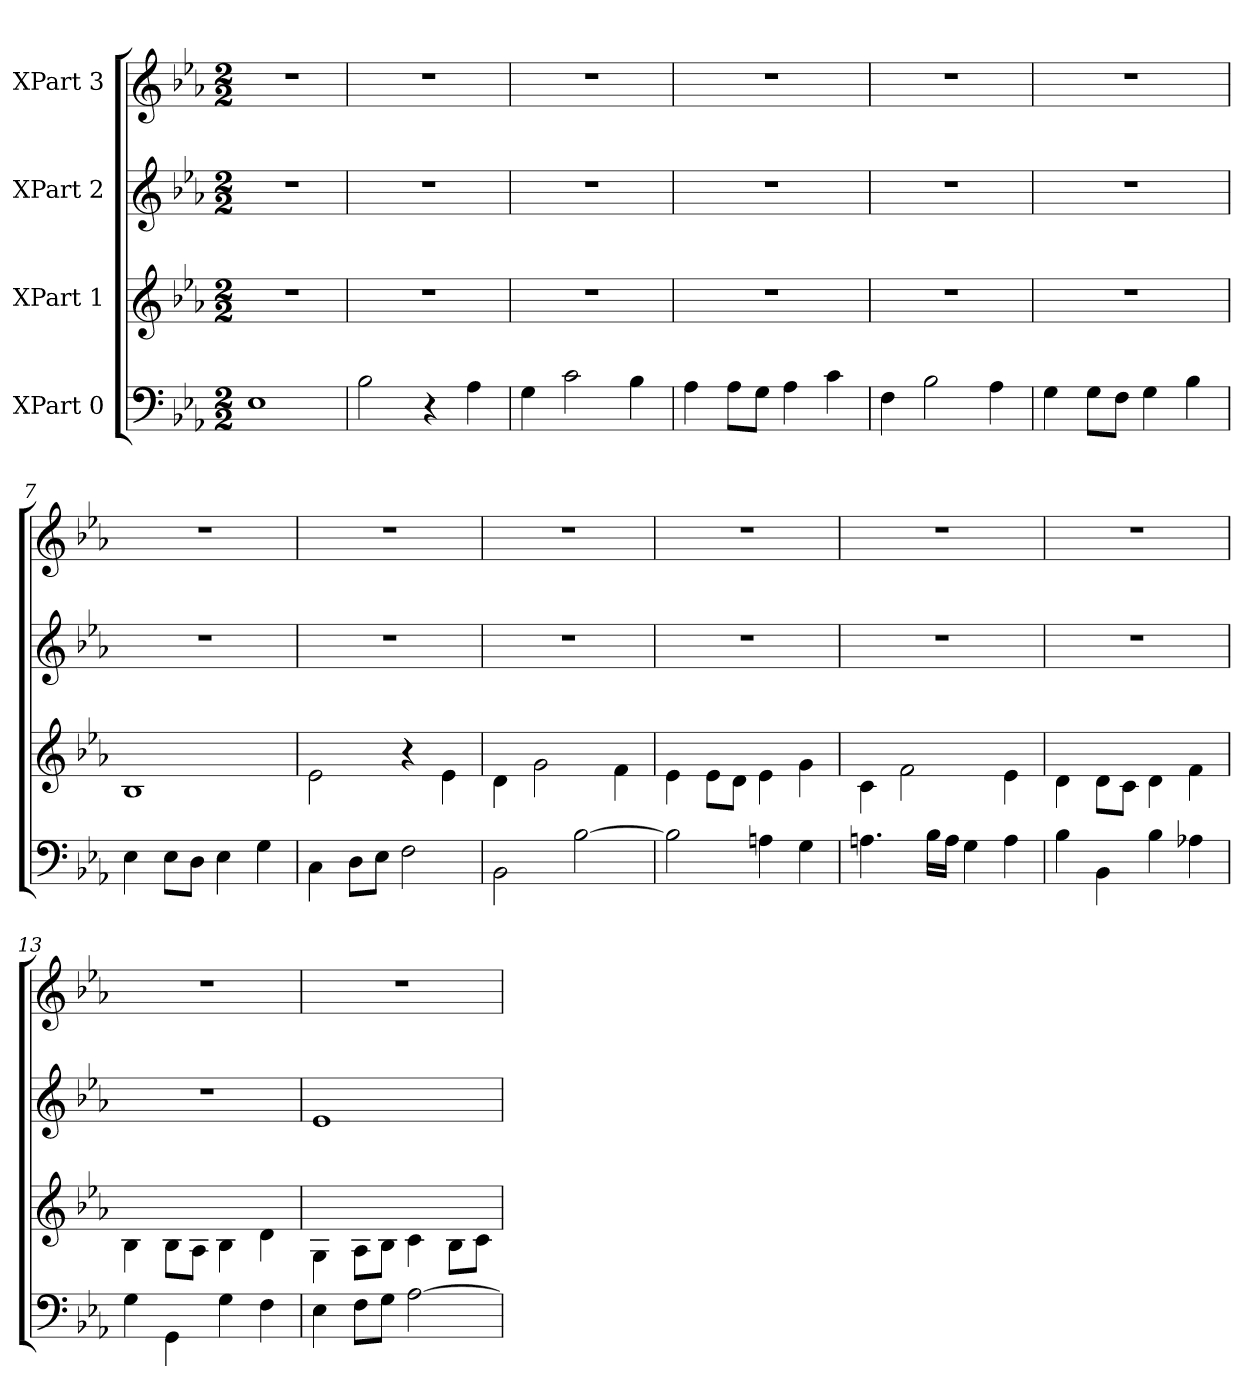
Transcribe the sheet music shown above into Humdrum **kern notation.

**kern	**kern	**kern	**kern
*part4	*part3	*part2	*part1
*staff4	*staff3	*staff2	*staff1
*I"XPart 0	*I"XPart 1	*I"XPart 2	*I"XPart 3
*clefF4	*clefG2	*clefG2	*clefG2
*k[b-e-a-]	*k[b-e-a-]	*k[b-e-a-]	*k[b-e-a-]
*M2/2	*M2/2	*M2/2	*M2/2
=1	=1	=1	=1
1E-\	1r	1r	1r
=2	=2	=2	=2
2B-\	1r	1r	1r
4r	.	.	.
4A-\	.	.	.
=3	=3	=3	=3
4G\	1r	1r	1r
2c\	.	.	.
4B-\	.	.	.
=4	=4	=4	=4
4A-\	1r	1r	1r
8A-\L	.	.	.
8G\J	.	.	.
4A-\	.	.	.
4c\	.	.	.
=5	=5	=5	=5
4F\	1r	1r	1r
2B-\	.	.	.
4A-\	.	.	.
=6	=6	=6	=6
4G\	1r	1r	1r
8G\L	.	.	.
8F\J	.	.	.
4G\	.	.	.
4B-\	.	.	.
=7	=7	=7	=7
4E-\	1B-\	1r	1r
8E-\L	.	.	.
8D\J	.	.	.
4E-\	.	.	.
4G\	.	.	.
=8	=8	=8	=8
4C\	2e-\	1r	1r
8D\L	.	.	.
8E-\J	.	.	.
2F\	4r	.	.
.	4e-\	.	.
=9	=9	=9	=9
2BB-\	4d\	1r	1r
.	2g\	.	.
[2B-\	.	.	.
.	4f\	.	.
=10	=10	=10	=10
2B-\]	4e-\	1r	1r
.	8e-\L	.	.
.	8d\J	.	.
4An\	4e-\	.	.
4G\	4g\	.	.
=11	=11	=11	=11
4.An\	4c\	1r	1r
.	2f\	.	.
16B-\L	.	.	.
16A\J	.	.	.
4G\	.	.	.
4A\	4e-\	.	.
=12	=12	=12	=12
4B-\	4d\	1r	1r
4BB-\	8d\L	.	.
.	8c\J	.	.
4B-\	4d\	.	.
4A-X\	4f\	.	.
=13	=13	=13	=13
4G\	4B-\	1r	1r
4GG\	8B-\L	.	.
.	8A-\J	.	.
4G\	4B-\	.	.
4F\	4d\	.	.
=14	=14	=14	=14
4E-\	4G\	1e-\	1r
8F\L	8A-\L	.	.
8G\J	8B-\J	.	.
[2A-\	4c\	.	.
.	8B-\L	.	.
.	8c\J	.	.
=	=	=	=
*-	*-	*-	*-
